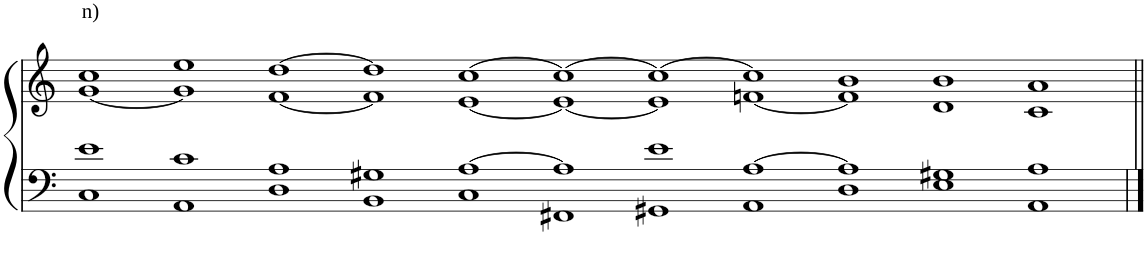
**kern	**kern
*part1	*part1
*staff2	*staff1
*I"Piano	*
*I'Pno	*
!!LO:PB:g=z
*clefF4	*clefG2
*k[]	*k[]
*M11/1	*M11/1
=13	=13
*^	*^
*	*^	*	*
!	!	!	!LO:TX:a:t=n)	!
000ryy	1e	1C	1cc	[1g
.	1c	1AA	1ee	1g]
.	1A	1D	[1dd	[1f
.	1G#X	1BB	1dd]	1f]
.	[1A	1C	[1cc	[1e
.	1A]	1FF#X	1cc_	1e_
.	1e	1GG#X	1cc_	1e]
.	[1A	1AA	1cc]	[1fn
0.ryy	1A]	1D	1b	1f]
.	1G#X	1E	1b	1d
.	1A	1AA	1a	1c
*v	*v	*v	*	*
*	*v	*v
=||	=||
*-	*-
